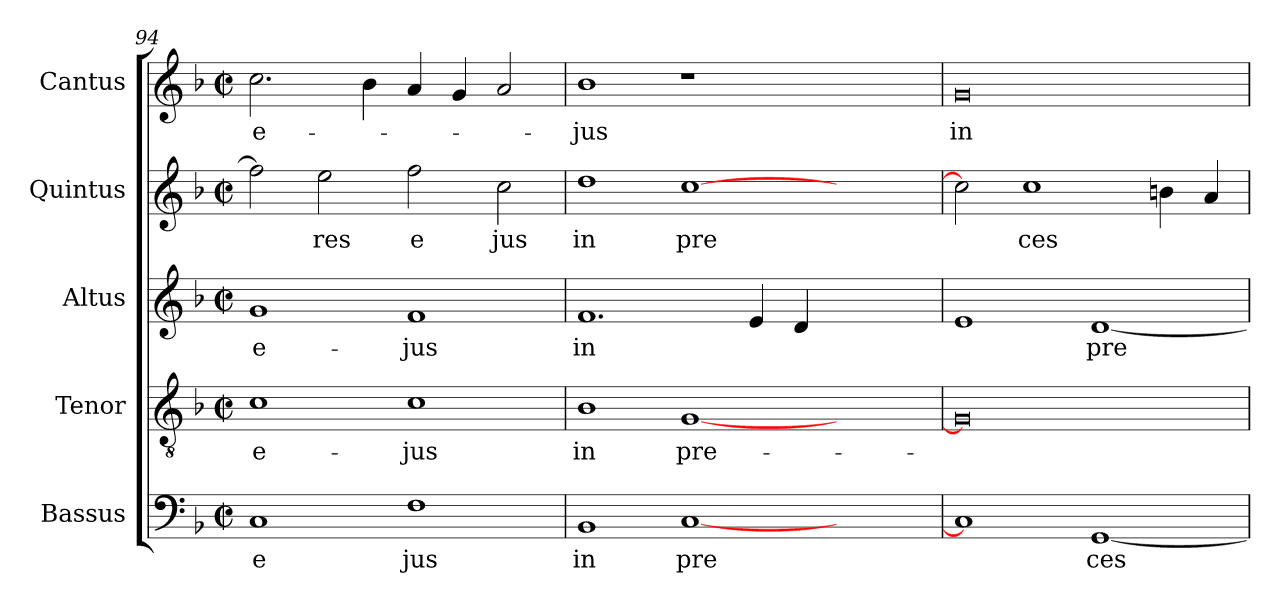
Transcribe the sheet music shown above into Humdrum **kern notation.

**kern	**text	**kern	**text	**kern	**text	**kern	**text	**kern	**text
*part5	*part5	*part4	*part4	*part3	*part3	*part2	*part2	*part1	*part1
*staff5	*staff5	*staff4	*staff4	*staff3	*staff3	*staff2	*staff2	*staff1	*staff1
*I"Bassus	*	*I"Tenor	*	*I"Altus	*	*I"Quintus	*	*I"Cantus	*
*clefF4	*	*clefGv2	*	*clefG2	*	*clefG2	*	*clefG2	*
*k[b-]	*	*k[b-]	*	*k[b-]	*	*k[b-]	*	*k[b-]	*
*F:	*	*F:	*	*F:	*	*F:	*	*F:	*
*M2/2	*	*M2/2	*	*M2/2	*	*M2/2	*	*M2/2	*
*met(c|)	*	*met(c|)	*	*met(c|)	*	*met(c|)	*	*met(c|)	*
=94	=94	=94	=94	=94	=94	=94	=94	=94	=94
!	!LO:LY:b:cj	!	!LO:LY:b:cj	!	!LO:LY:b:cj	!	!	!	!LO:LY:b:cj
1C	e	1c	e-	1g	e-	2ff\]	.	2.cc\	e-
!	!	!	!	!	!	!	!LO:LY:b:cj	!	!
.	.	.	.	.	.	2ee\	res	.	.
.	.	.	.	.	.	.	.	4b-\	.
!	!LO:LY:b:cj	!	!LO:LY:b:cj	!	!LO:LY:b:cj	!	!LO:LY:b:cj	!	!
1F	jus	1c	-jus	1f	-jus	2ff\	e	4a/	.
.	.	.	.	.	.	.	.	4g/	.
!	!	!	!	!	!	!	!LO:LY:b:cj	!	!
.	.	.	.	.	.	2cc\	jus	2a/	.
=95	=95	=95	=95	=95	=95	=95	=95	=95	=95
!	!LO:LY:b:cj	!	!LO:LY:b:cj	!	!LO:LY:b:cj	!	!LO:LY:b:cj	!	!LO:LY:b:cj
1BB-	in	1B-	in	1.f	in	1dd	in	1b-	-jus
!	!LO:LY:b:cj	!	!LO:LY:b:cj	!	!	!	!LO:LY:b:cj	!LO:N:vis=1	!
[<1C	pre	[<1G	pre-	.	.	[>1cc	pre	0r	.
.	.	.	.	4e/	.	.	.	.	.
.	.	.	.	4d/	.	.	.	.	.
1ryy	.	1ryy	.	1ryy	.	1ryy	.	.	.
=96	=96	=96	=96	=96	=96	=96	=96	=96	=96
!	!	!	!	!	!	!	!	!	!LO:LY:b:cj
1C]	.	0G]	.	1e	.	2cc\]	.	0g	in
!	!	!	!	!	!	!	!LO:LY:b:cj	!	!
.	.	.	.	.	.	1cc	ces	.	.
!	!LO:LY:b:cj	!	!	!	!LO:LY:b:cj	!	!	!	!
[<1GG	ces	.	.	[<1d	pre-	.	.	.	.
.	.	.	.	.	.	4bn\	.	.	.
.	.	.	.	.	.	4a/	.	.	.
=	=	=	=	=	=	=	=	=	=
*-	*-	*-	*-	*-	*-	*-	*-	*-	*-
